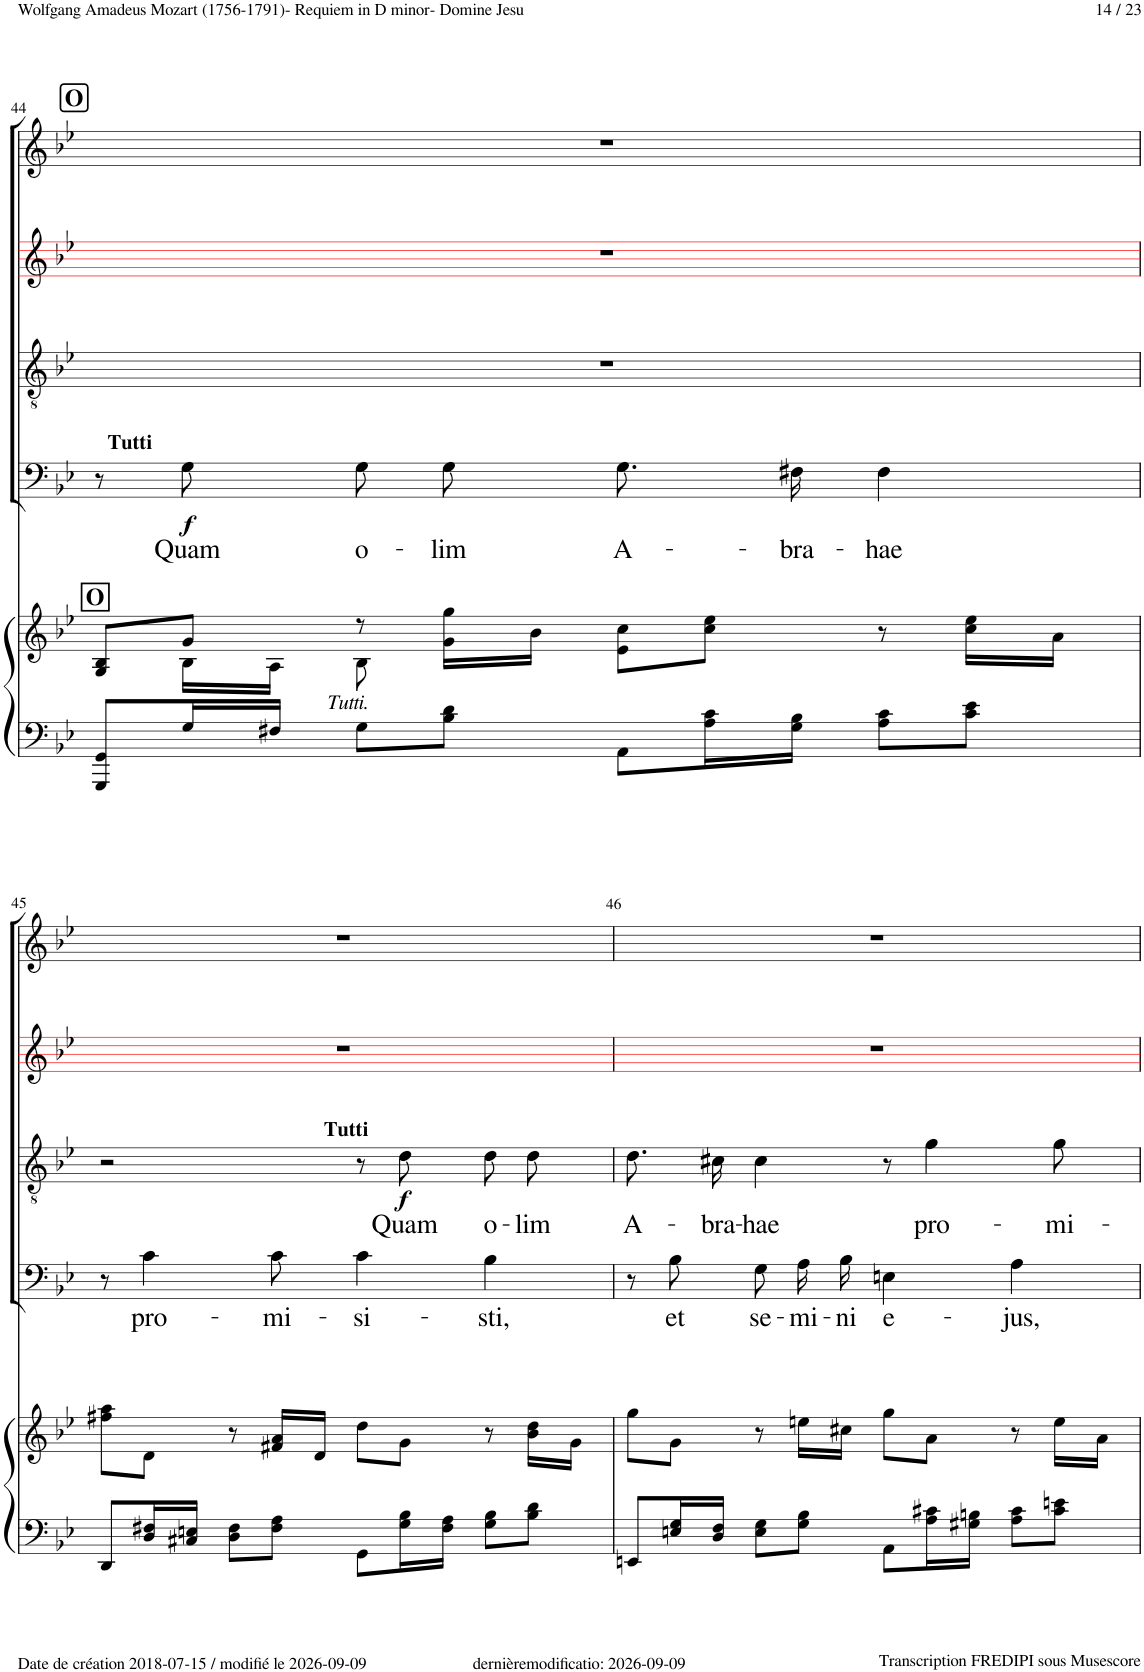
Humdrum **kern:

**kern	**kern	**kern	**text	**dynam	**kern	**text	**dynam	**kern	**kern
*part5	*part5	*part4	*part4	*part4	*part3	*part3	*part3	*part2	*part1
*staff6	*staff5	*staff4	*staff4	*staff4	*staff3	*staff3	*staff3	*staff2	*staff1
*I"Piano	*	*I"Bass	*	*	*I"Tenor	*	*	*I"Alto	*I"Soprano
*I'Pno	*	*	*	*	*	*	*	*	*
!!LO:PB:g=z
*clefF4	*clefG2	*clefF4	*	*	*clefGv2	*	*	*clefG2	*clefG2
*	*	*	*	*	*	*	*	*ITrd1c2	*
*k[b-e-]	*k[b-e-]	*k[b-e-]	*	*	*k[b-e-]	*	*	*k[b-e-]	*k[b-e-]
*M4/4	*M4/4	*M4/4	*	*	*M4/4	*	*	*M4/4	*M4/4
*met(c)	*met(c)	*met(c)	*	*	*met(c)	*	*	*met(c)	*met(c)
!!LO:REH:place=s1:a:B:cj:fs=14:t=O
=44	=44	=44	=44	=44	=44	=44	=44	=44	=44
*	*^	*	*	*	*	*	*	*	*
!	!LO:TX:a:B:t=O	!	!	!	!	!	!	!	!	!
8GGG/ 8GG/L	8G/ 8B-/L	8ryy	8r	.	.	1r	.	.	1r	1r
!	!	!	!LO:TX:a:B:t=Tutti	!	!	!	!	!	!	!
!	!	!	!	!LO:LY:b	!LO:DY:b	!	!	!	!	!
16G/L	8g/J	16B-\LL	8G!\	Quam	f	.	.	.	.	.
16F#X/JJ	.	16A\JJ	.	.	.	.	.	.	.	.
!	!LO:TX:b:i:t=Tutti.	!	!	!	!	!	!	!	!	!
!	!	!	!	!LO:LY:b	!	!	!	!	!	!
8G\L	8r	8B-\	8G!\L	o-	.	.	.	.	.	.
!	!	!	!	!LO:LY:b	!	!	!	!	!	!
8B-\ 8d\J	16g\ 16gg\LL	2ryy	8G!\J	-lim	.	.	.	.	.	.
.	16b-\JJ	.	.	.	.	.	.	.	.	.
!	!	!	!	!LO:LY:b	!	!	!	!	!	!
8AA\L	8e-\ 8cc\L	.	8.G!\L	A-	.	.	.	.	.	.
16A\ 16c\L	8cc\ 8ee-\J	.	.	.	.	.	.	.	.	.
!	!	!	!	!LO:LY:b	!	!	!	!	!	!
16G\ 16B-\JJ	.	.	16F#X!\Jk	-bra-	.	.	.	.	.	.
!	!	!	!	!LO:LY:b	!	!	!	!	!	!
8A\ 8c\L	8r	.	4F#!\	-hae	.	.	.	.	.	.
8c\ 8e-\J	16cc\ 16ee-\LL	8ryy	.	.	.	.	.	.	.	.
.	16a\JJ	.	.	.	.	.	.	.	.	.
*	*v	*v	*	*	*	*	*	*	*	*
!!LO:LB:g=z
=45	=45	=45	=45	=45	=45	=45	=45	=45	=45
8DD/L	8ff#X\ 8aa\L	8r	.	.	2r	.	.	1r	1r
!	!	!	!LO:LY:b	!	!	!	!	!	!
16D/ 16F#X/L	8d\J	4c!\	pro-	.	.	.	.	.	.
16C#X/ 16En/JJ	.	.	.	.	.	.	.	.	.
8D\ 8F#\L	8r	.	.	.	.	.	.	.	.
!	!	!	!LO:LY:b	!	!	!	!	!	!
8F#\ 8A\J	16f#X/ 16a/LL	8c!\	-mi-	.	.	.	.	.	.
.	16d/JJ	.	.	.	.	.	.	.	.
!	!	!	!LO:LY:b	!	!	!	!	!	!
8GG\L	8dd\L	4c!\	-si-	.	8r	.	.	.	.
!	!	!	!	!	!LO:TX:a:B:t=Tutti	!	!	!	!
!	!	!	!	!	!	!LO:LY:b	!LO:DY:b	!	!
16G\ 16B-\L	8g\J	.	.	.	8d!\	Quam	f	.	.
16F#\ 16A\JJ	.	.	.	.	.	.	.	.	.
!	!	!	!LO:LY:b	!	!	!LO:LY:b	!	!	!
8G\ 8B-\L	8r	4B-!\	-sti,	.	8d!\L	o-	.	.	.
!	!	!	!	!	!	!LO:LY:b	!	!	!
8B-\ 8d\J	16b-\ 16dd\LL	.	.	.	8d!\J	-lim	.	.	.
.	16g\JJ	.	.	.	.	.	.	.	.
=46	=46	=46	=46	=46	=46	=46	=46	=46	=46
!	!	!	!	!	!	!LO:LY:b	!	!	!
8EEn/L	8gg\L	8r	.	.	8.d!\L	A-	.	1r	1r
!	!	!	!LO:LY:b	!	!	!	!	!	!
16En/ 16G/L	8g\J	8B-!\	et	.	.	.	.	.	.
!	!	!	!	!	!	!LO:LY:b	!	!	!
16D/ 16F/JJ	.	.	.	.	16c#X!\Jk	-bra-	.	.	.
!	!	!	!LO:LY:b	!	!	!LO:LY:b	!	!	!
8E\ 8G\L	8r	8G!\L	se-	.	4c#!\	-hae	.	.	.
!	!	!	!LO:LY:b	!	!	!	!	!	!
8G\ 8B-\J	16een\LL	16A!\L	-mi-	.	.	.	.	.	.
!	!	!	!LO:LY:b	!	!	!	!	!	!
.	16cc#X\JJ	16B-!\JJ	-ni	.	.	.	.	.	.
!	!	!	!LO:LY:b	!	!	!	!	!	!
8AA\L	8gg\L	4En!\	e-	.	8r	.	.	.	.
!	!	!	!	!	!	!LO:LY:b	!	!	!
16A\ 16c#X\L	8a\J	.	.	.	4g!\	pro-	.	.	.
16G#X\ 16Bn\JJ	.	.	.	.	.	.	.	.	.
!	!	!	!LO:LY:b	!	!	!	!	!	!
8A\ 8c#\L	8r	4A!\	-jus,	.	.	.	.	.	.
!	!	!	!	!	!	!LO:LY:b	!	!	!
8c#\ 8en\J	16ee\LL	.	.	.	8g!\	-mi-	.	.	.
.	16a\JJ	.	.	.	.	.	.	.	.
=	=	=	=	=	=	=	=	=	=
*-	*-	*-	*-	*-	*-	*-	*-	*-	*-
